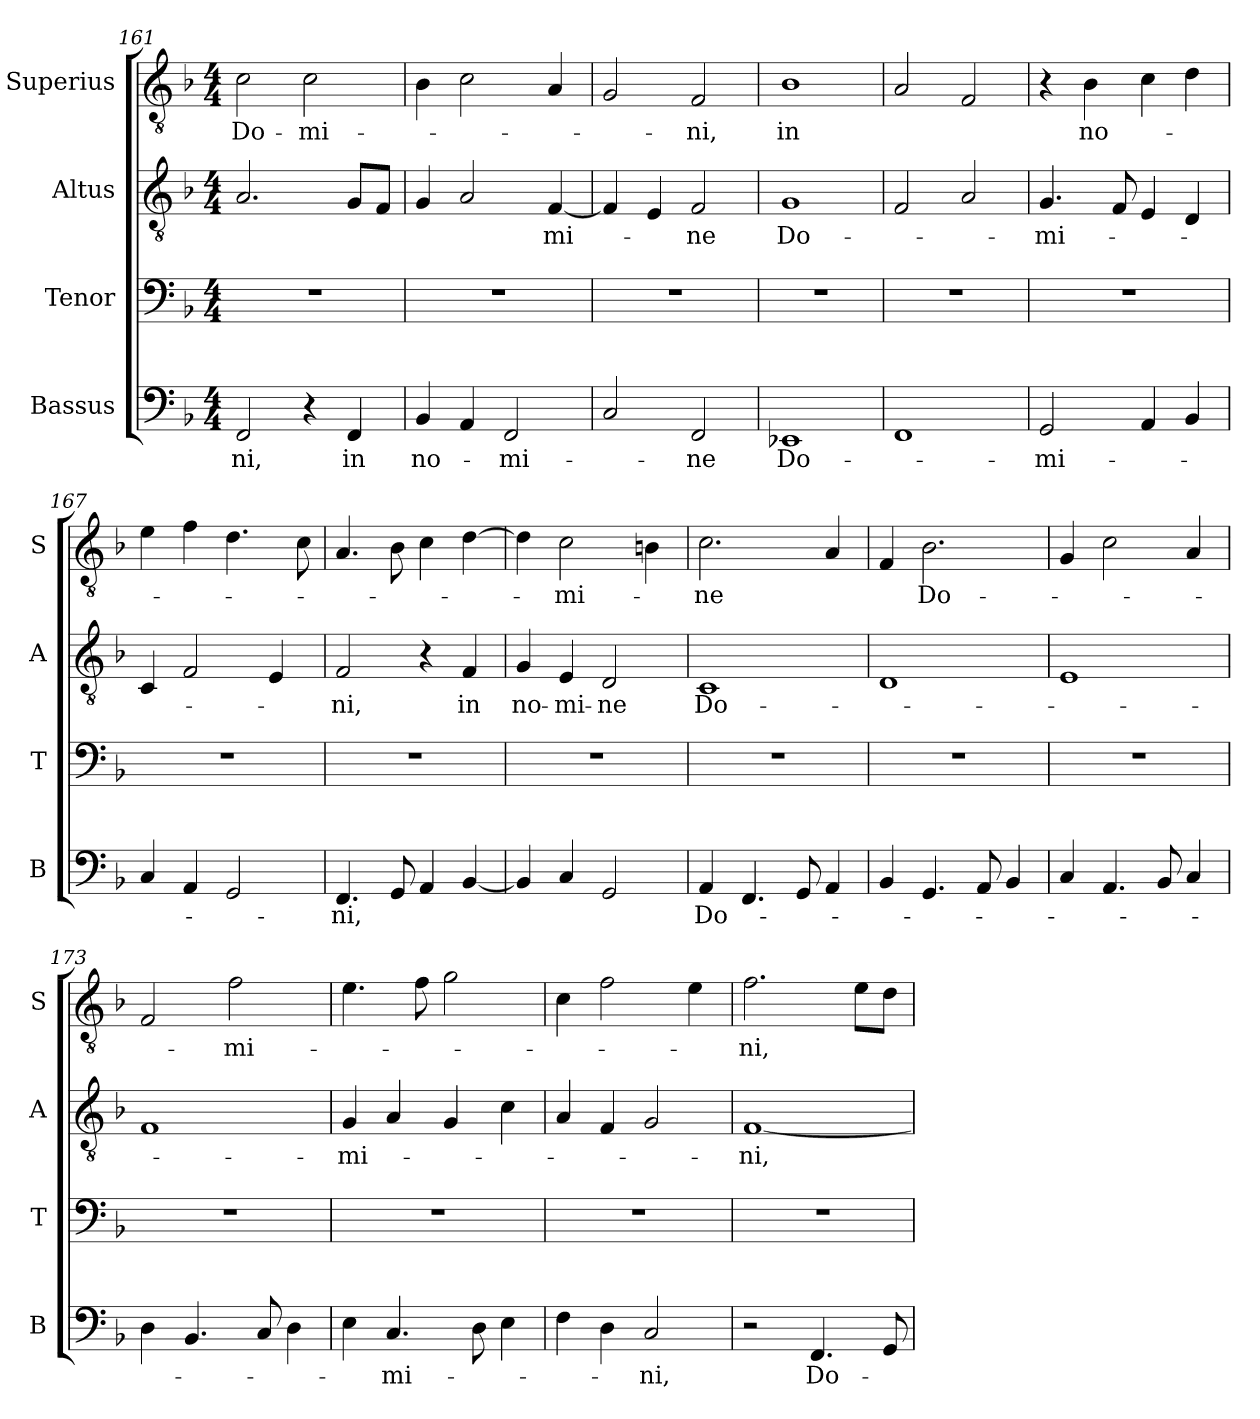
**kern	**text	**kern	**kern	**text	**kern	**text
*part4	*part4	*part3	*part2	*part2	*part1	*part1
*staff4	*staff4	*staff3	*staff2	*staff2	*staff1	*staff1
*I"Bassus	*	*I"Tenor	*I"Altus	*	*I"Superius	*
*I'B	*	*I'T	*I'A	*	*I'S	*
*clefF4	*	*clefF4	*clefGv2	*	*clefGv2	*
*k[b-]	*	*k[b-]	*k[b-]	*	*k[b-]	*
*M4/4	*	*M4/4	*M4/4	*	*M4/4	*
=161	=161	=161	=161	=161	=161	=161
!	!LO:LY:i	!	!	!	!	!LO:LY:i
2FF	-ni,	1r	2.A	.	2c	Do-
!	!	!	!	!	!	!LO:LY:i
4r	.	.	.	.	2c	-mi-
!	!LO:LY:i	!	!	!	!	!
4FF	in	.	8GL	.	.	.
.	.	.	8FJ	.	.	.
=162	=162	=162	=162	=162	=162	=162
!	!LO:LY:i	!	!	!	!	!
4BB-	no-	1r	4G	.	4B-	.
4AA	.	.	2A	.	2c	.
!	!LO:LY:i	!	!	!	!	!
2FF	-mi-	.	.	.	.	.
!	!	!	!	!LO:LY:i	!	!
.	.	.	[4F	-mi-	4A	.
=163	=163	=163	=163	=163	=163	=163
2C	.	1r	4F]	.	2G	.
.	.	.	4E	.	.	.
!	!LO:LY:i	!	!	!LO:LY:i	!	!LO:LY:i
2FF	-ne	.	2F	-ne	2F	-ni,
=164	=164	=164	=164	=164	=164	=164
!	!	!	!	!	!	!LO:LY:i
1EE-X	Do-	1r	1G	Do-	1B-	in
=165	=165	=165	=165	=165	=165	=165
1FF	.	1r	2F	.	2A	.
.	.	.	2A	.	2F	.
=166	=166	=166	=166	=166	=166	=166
2GG	-mi-	1r	4.G	-mi-	4r	.
!	!	!	!	!	!	!LO:LY:i
.	.	.	.	.	4B-	no-
.	.	.	8F	.	.	.
4AA	.	.	4E	.	4c	.
4BB-	.	.	4D	.	4d	.
=167	=167	=167	=167	=167	=167	=167
4C	.	1r	4C	.	4e	.
4AA	.	.	2F	.	4f	.
2GG	.	.	.	.	4.d	.
.	.	.	4E	.	.	.
.	.	.	.	.	8c	.
=168	=168	=168	=168	=168	=168	=168
!	!LO:LY:i	!	!	!LO:LY:i	!	!
4.FF	-ni,	1r	2F	-ni,	4.A	.
8GG	.	.	.	.	8B-	.
4AA	.	.	4r	.	4c	.
!	!	!	!	!LO:LY:i	!	!
[4BB-	.	.	4F	in	[4d	.
=169	=169	=169	=169	=169	=169	=169
!	!	!	!	!LO:LY:i	!	!
4BB-]	.	1r	4G	no-	4d]	.
!	!	!	!	!LO:LY:i	!	!LO:LY:i
4C	.	.	4E	-mi-	2c	-mi-
!	!	!	!	!LO:LY:i	!	!
2GG	.	.	2D	-ne	.	.
.	.	.	.	.	4Bn	.
=170	=170	=170	=170	=170	=170	=170
!	!LO:LY:i	!	!	!LO:LY:i	!	!LO:LY:i
4AA	Do-	1r	1C	Do-	2.c	-ne
4.FF	.	.	.	.	.	.
8GG	.	.	.	.	.	.
4AA	.	.	.	.	4A	.
=171	=171	=171	=171	=171	=171	=171
4BB-	.	1r	1D	.	4F	.
4.GG	.	.	.	.	2.B-	Do-
8AA	.	.	.	.	.	.
4BB-	.	.	.	.	.	.
=172	=172	=172	=172	=172	=172	=172
4C	.	1r	1E	.	4G	.
4.AA	.	.	.	.	2c	.
8BB-	.	.	.	.	.	.
4C	.	.	.	.	4A	.
=173	=173	=173	=173	=173	=173	=173
4D	.	1r	1F	.	2F	.
4.BB-	.	.	.	.	.	.
.	.	.	.	.	2f	-mi-
8C	.	.	.	.	.	.
4D	.	.	.	.	.	.
=174	=174	=174	=174	=174	=174	=174
!	!	!	!	!LO:LY:i	!	!
4E	.	1r	4G	-mi-	4.e	.
!	!LO:LY:i	!	!	!	!	!
4.C	-mi-	.	4A	.	.	.
.	.	.	.	.	8f	.
.	.	.	4G	.	2g	.
8D	.	.	.	.	.	.
4E	.	.	4c	.	.	.
=175	=175	=175	=175	=175	=175	=175
4F	.	1r	4A	.	4c	.
4D	.	.	4F	.	2f	.
!	!LO:LY:i	!	!	!	!	!
2C	-ni,	.	2G	.	.	.
.	.	.	.	.	4e	.
=176	=176	=176	=176	=176	=176	=176
!	!	!	!	!LO:LY:i	!	!LO:LY:i
2r	.	1r	[1F	-ni,	2.f	-ni,
!	!LO:LY:i	!	!	!	!	!
4.FF	Do-	.	.	.	.	.
.	.	.	.	.	8eL	.
8GG	.	.	.	.	8dJ	.
=	=	=	=	=	=	=
*-	*-	*-	*-	*-	*-	*-
